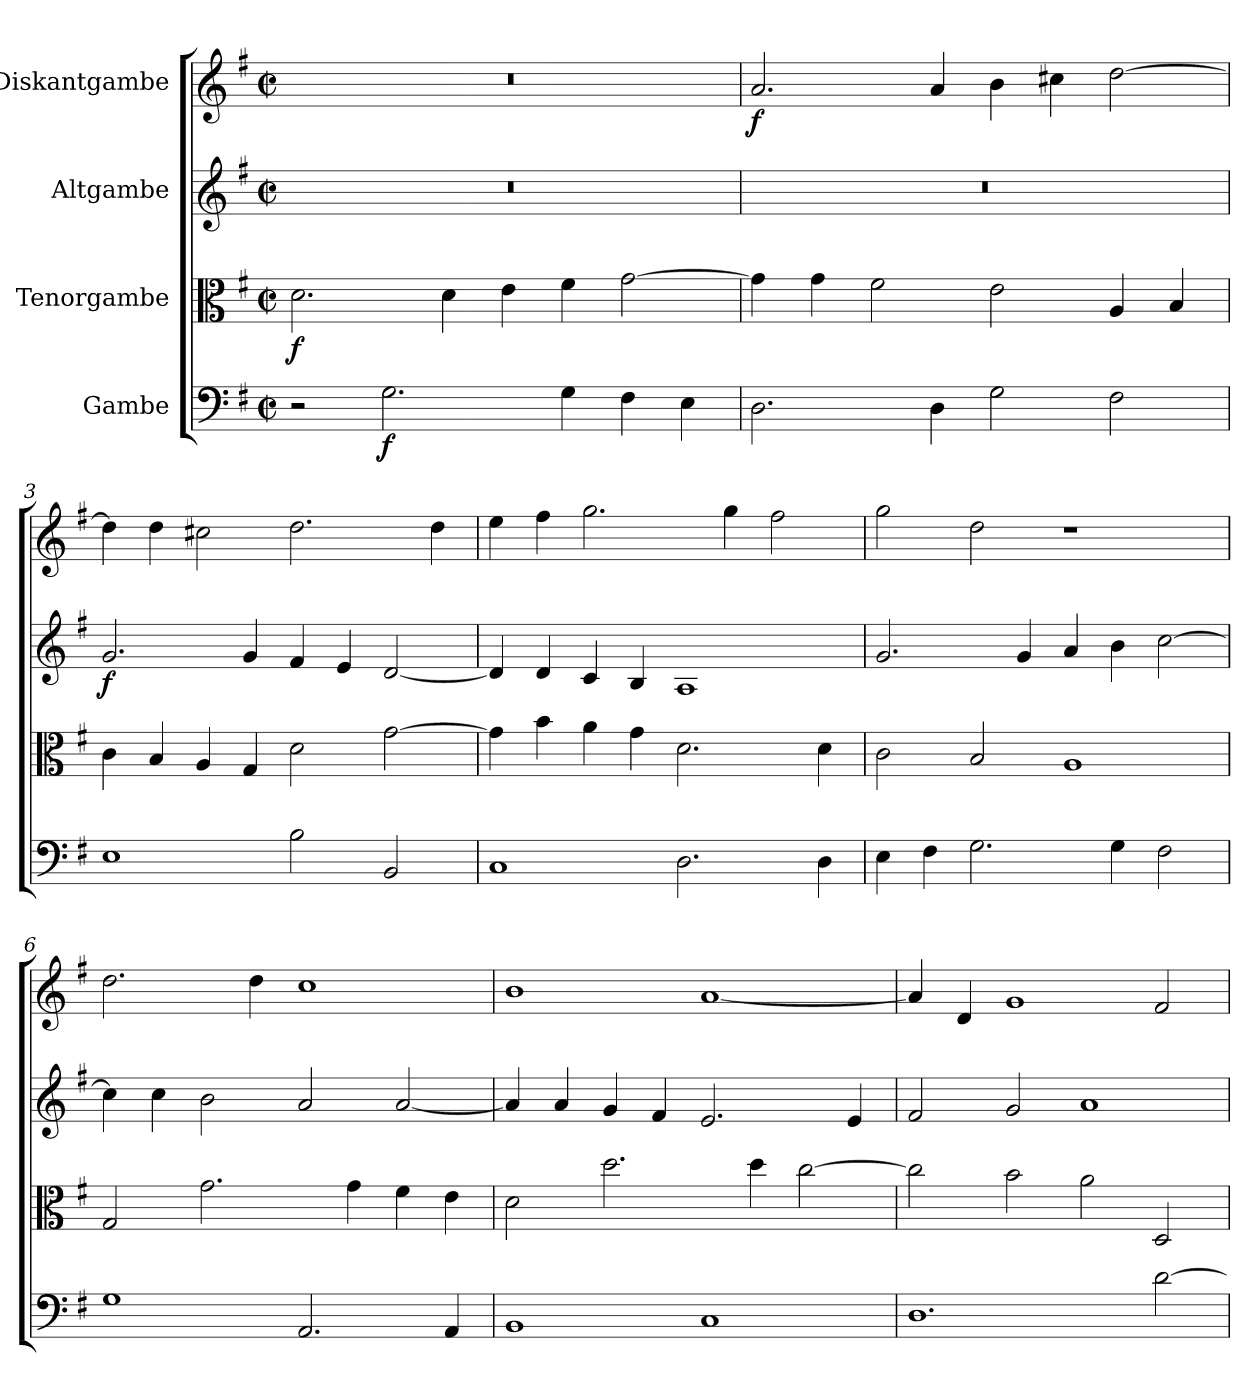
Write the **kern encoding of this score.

**kern	**dynam	**kern	**dynam	**kern	**dynam	**kern	**dynam
*part4	*part4	*part3	*part3	*part2	*part2	*part1	*part1
*staff4	*staff4	*staff3	*staff3	*staff2	*staff2	*staff1	*staff1
*I"Gambe	*	*I"Tenorgambe	*	*I"Altgambe	*	*I"Diskantgambe	*
*clefF4	*	*clefC3	*	*clefG2	*	*clefG2	*
*k[f#]	*	*k[f#]	*	*k[f#]	*	*k[f#]	*
*M4/2	*	*M4/2	*	*M4/2	*	*M4/2	*
*met(c|)	*	*met(c|)	*	*met(c|)	*	*met(c|)	*
*MM126	*	*MM126	*	*MM126	*	*MM126	*
=1	=1	=1	=1	=1	=1	=1	=1
!	!	!	!LO:DY:b	!	!	!	!
2r	.	2.d\	f	0r	.	0r	.
!	!LO:DY:b	!	!	!	!	!	!
2.G\	f	.	.	.	.	.	.
.	.	4d\	.	.	.	.	.
.	.	4e\	.	.	.	.	.
4G\	.	4f#\	.	.	.	.	.
4F#\	.	[2g\	.	.	.	.	.
4E\	.	.	.	.	.	.	.
=2	=2	=2	=2	=2	=2	=2	=2
!	!	!	!	!	!	!	!LO:DY:b
2.D\	.	4g\]	.	0r	.	2.a/	f
.	.	4g\	.	.	.	.	.
.	.	2f#\	.	.	.	.	.
4D\	.	.	.	.	.	4a/	.
2G\	.	2e\	.	.	.	4b\	.
.	.	.	.	.	.	4cc#X\	.
2F#\	.	4A/	.	.	.	[2dd\	.
.	.	4B/	.	.	.	.	.
=3	=3	=3	=3	=3	=3	=3	=3
!	!	!	!	!	!LO:DY:b	!	!
1E	.	4c\	.	2.g/	f	4dd\]	.
.	.	4B/	.	.	.	4dd\	.
.	.	4A/	.	.	.	2cc#X\	.
.	.	4G/	.	4g/	.	.	.
2B\	.	2d\	.	4f#/	.	2.dd\	.
.	.	.	.	4e/	.	.	.
2BB/	.	[2g\	.	[2d/	.	.	.
.	.	.	.	.	.	4dd\	.
=4	=4	=4	=4	=4	=4	=4	=4
1C	.	4g\]	.	4d/]	.	4ee\	.
.	.	4b\	.	4d/	.	4ff#\	.
.	.	4a\	.	4c/	.	2.gg\	.
.	.	4g\	.	4B/	.	.	.
2.D\	.	2.d\	.	1A	.	.	.
.	.	.	.	.	.	4gg\	.
.	.	.	.	.	.	2ff#\	.
4D\	.	4d\	.	.	.	.	.
=5	=5	=5	=5	=5	=5	=5	=5
4E\	.	2c\	.	2.g/	.	2gg\	.
4F#\	.	.	.	.	.	.	.
2.G\	.	2B/	.	.	.	2dd\	.
.	.	.	.	4g/	.	.	.
.	.	1A	.	4a/	.	1r	.
4G\	.	.	.	4b\	.	.	.
2F#\	.	.	.	[2cc\	.	.	.
!!LO:LB:g=z
=6	=6	=6	=6	=6	=6	=6	=6
1G	.	2G/	.	4cc\]	.	2.dd\	.
.	.	.	.	4cc\	.	.	.
.	.	2.g\	.	2b\	.	.	.
.	.	.	.	.	.	4dd\	.
2.AA/	.	.	.	2a/	.	1cc	.
.	.	4g\	.	.	.	.	.
.	.	4f#\	.	[2a/	.	.	.
4AA/	.	4e\	.	.	.	.	.
=7	=7	=7	=7	=7	=7	=7	=7
1BB	.	2d\	.	4a/]	.	1b	.
.	.	.	.	4a/	.	.	.
.	.	2.dd\	.	4g/	.	.	.
.	.	.	.	4f#/	.	.	.
1C	.	.	.	2.e/	.	[1a	.
.	.	4dd\	.	.	.	.	.
.	.	[2cc\	.	.	.	.	.
.	.	.	.	4e/	.	.	.
=8	=8	=8	=8	=8	=8	=8	=8
1.D	.	2cc\]	.	2f#/	.	4a/]	.
.	.	.	.	.	.	4d/	.
.	.	2b\	.	2g/	.	1g	.
.	.	2a\	.	1a	.	.	.
[2d\	.	2D/	.	.	.	2f#/	.
=	=	=	=	=	=	=	=
*-	*-	*-	*-	*-	*-	*-	*-
